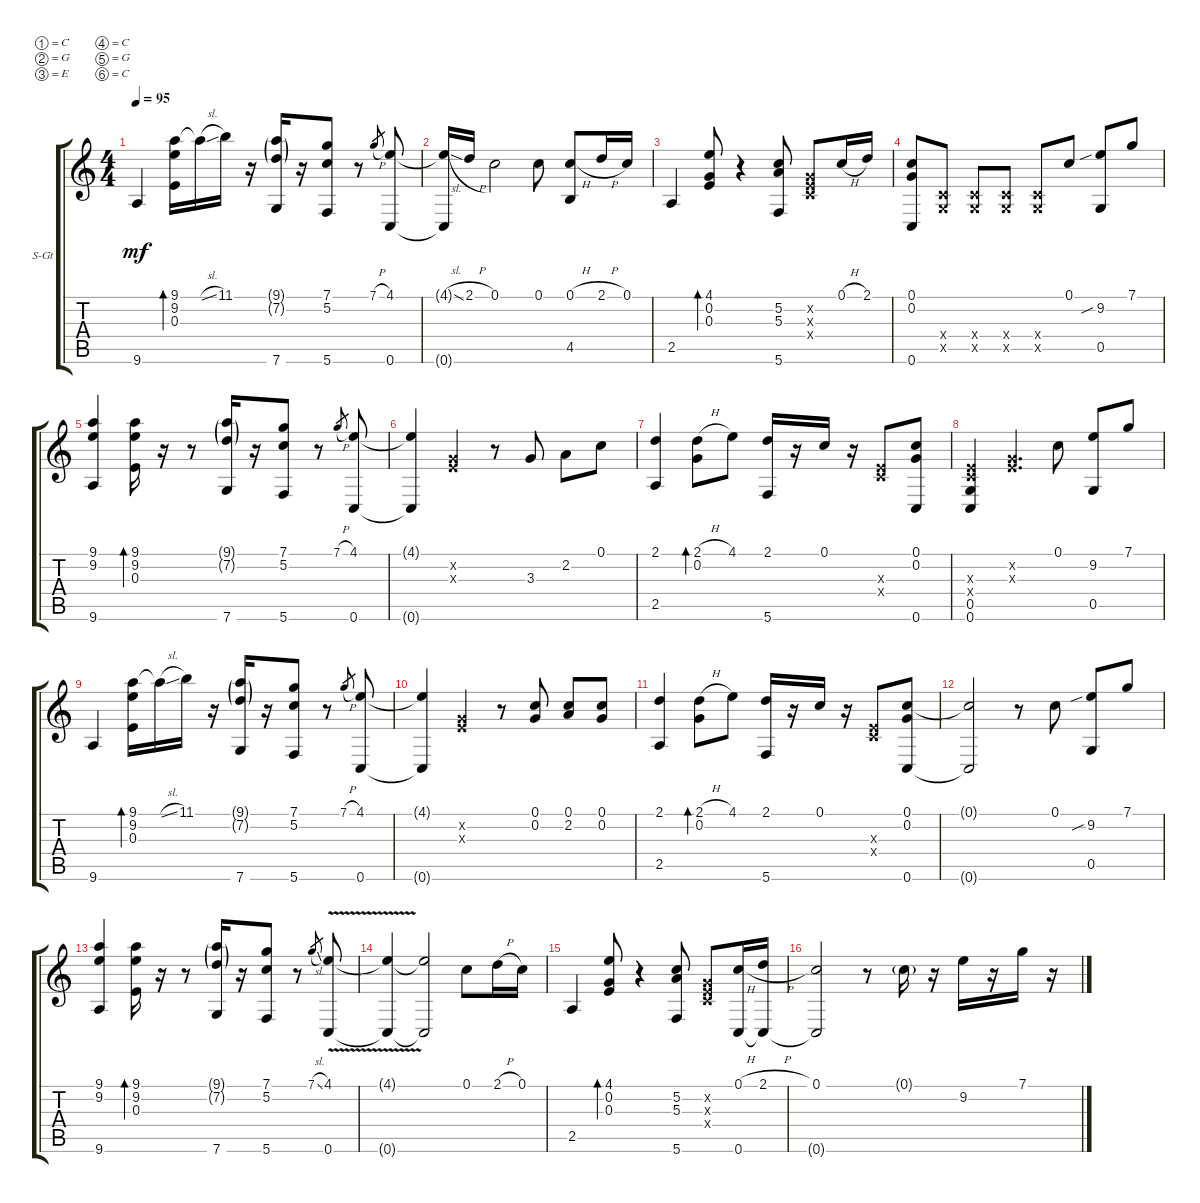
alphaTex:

\defaultSystemsLayout 4
\bracketExtendMode groupsimilarinstruments
\firstSystemTrackNameOrientation horizontal
\otherSystemsTrackNameOrientation horizontal
\track ("Steel Guitar" "S-Gt") {instrument acousticguitarsteel}
\staff {score tabs}
\tuning (C4 G3 E3 C3 G2 C2)
\ts (4 4)
\tempo 95
\clef g2
\ks c
9.6.4{dy mf} (9.2 0.3 9.1).16{bd 46} 9.1{sl t}.16 11.1.16 r.16 (9.1{g} 7.2{g} 7.6).16 r.16 (5.6 5.2 7.1).8 r.8 7.1{h}.8{gr} (4.1 0.6).8 |
(4.1{sl t} 0.6{t}).16 2.1{h}.16 0.1.2 0.1.8 (4.5 0.1{h}).8 2.1{h}.16 0.1.16 |
2.5.4 (4.1 0.2 0.3).8{bd 45} r.4 (5.6 5.2 5.3).8 (0.3{x} 0.2{x} 0.4{x}).8 0.1{h}.16 2.1.16 |
(0.1 0.6 0.2).8 (0.5{x} 0.4{x}).8 (0.4{x} 0.5{x}).8 (0.4{x} 0.5{x}).8 (0.4{x} 0.5{x}).8 0.1.8 (9.2{sib} 0.5).8 7.1.8 |
(9.6 9.2 9.1).4 (9.1 9.2 0.3).16{bd 30} r.16 r.8 (9.1{g} 7.2{g} 7.6).16 r.16 (5.6 5.2 7.1).8 r.8 7.1{h}.8{gr} (4.1 0.6).8 |
(0.6{t} 4.1{t}).4 (0.2{x} 0.3{x}).4 r.8 3.3.8 2.2.8 0.1.8 |
(2.1 2.5).4 (2.1{h} 0.2).8{bd 30} 4.1.8 (5.6 2.1).16 r.16 0.1.16 r.16 (0.3{x} 0.4{x}).8 (0.1 0.2 0.6).8 |
(0.6 0.5 0.4{x} 0.3{x}).4 (0.3{x} 0.2{x}).4{d} 0.1.8 (9.2 0.5).8 7.1.8 |
9.6.4 (9.2 0.3 9.1).16{bd 46} 9.1{sl t}.16 11.1.16 r.16 (9.1{g} 7.2{g} 7.6).16 r.16 (5.6 5.2 7.1).8 r.8 7.1{h}.8{gr} (4.1 0.6).8 |
(0.6{t} 4.1{t}).4 (0.2{x} 0.3{x}).4 r.8 (0.1 0.2).8 (2.2 0.1).8 (0.1 0.2).8 |
(2.1 2.5).4 (2.1{h} 0.2).8{bd 30} 4.1.8 (5.6 2.1).16 r.16 0.1.16 r.16 (0.3{x} 0.4{x}).8 (0.1 0.2 0.6).8 |
(0.6{t} 0.1{t}).2 r.8 0.1.8 (9.2{sib} 0.5).8 7.1.8 |
(9.6 9.2 9.1).4 (9.1 9.2 0.3).16{bd 30} r.16 r.8 (9.1{g} 7.2{g} 7.6).16 r.16 (5.6 5.2 7.1).8 r.8 7.1{sl}.8{gr} (4.1{v} 0.6).8 |
(0.6{t} 4.1{t}).4 (4.1{t} 0.6{t}).2 0.1.8 2.1{h}.16 0.1.16 |
2.5.4 (4.1 0.2 0.3).8{bd 45} r.4 (5.6 5.2 5.3).8 (0.3{x} 0.2{x} 0.4{x}).8 (0.1{h} 0.6).16 (2.1{h} 0.6{t}).16 |
(0.1 0.6{t}).2 r.8 0.1{g}.16 r.16 9.2.16 r.16 7.1.16 r.16
